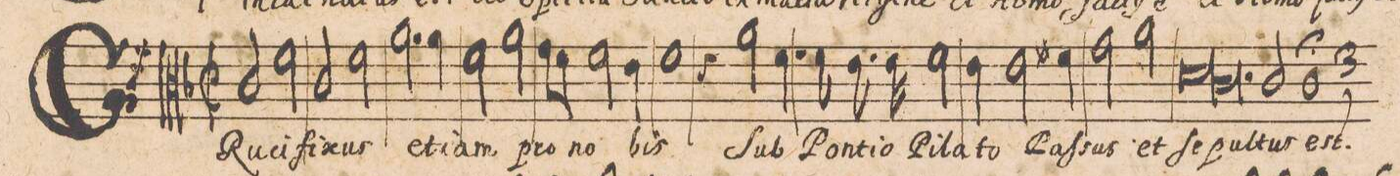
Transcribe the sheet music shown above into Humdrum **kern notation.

**kern	**text
*I"CANTVS.	*
*clefC3	*
*k[b-]	*
*met(C|)	*
*M2/2	*
2c/	CRu-
2f\	-ci-
=90-	=90-
2c/	-fi-
2f\	-xus
=91-	=91-
2.a\	e-
4a\	-ti-
=92-	=92-
2f\	-am
2a\	pro
=93-	=93-
8g\L	no-
8f\J	.
2f\	.
4e\	.
=94-	=94-
1f\	-bis
=95-	=95-
4r	.
2a\	Sub
4.f\	Pon-
=96-	=96-
8f\	-ti-
8.e\	-o
16e\	Pi-
2f\	-la-
=97-	=97-
4e\	-to
2e\	Paſ-
4f#X\	-sus
=98-	=98-
2g\	et
2a\	ſe-
=99-	=99-
*lig	*
1d\	-pul-
=100-	=100-
1.c\	.
*Xlig	*
=101-	=101-
2c/	-tus
=102-	=102-
1c\;	est.
=103-	=103-
*M3/1	*
*-	*-
